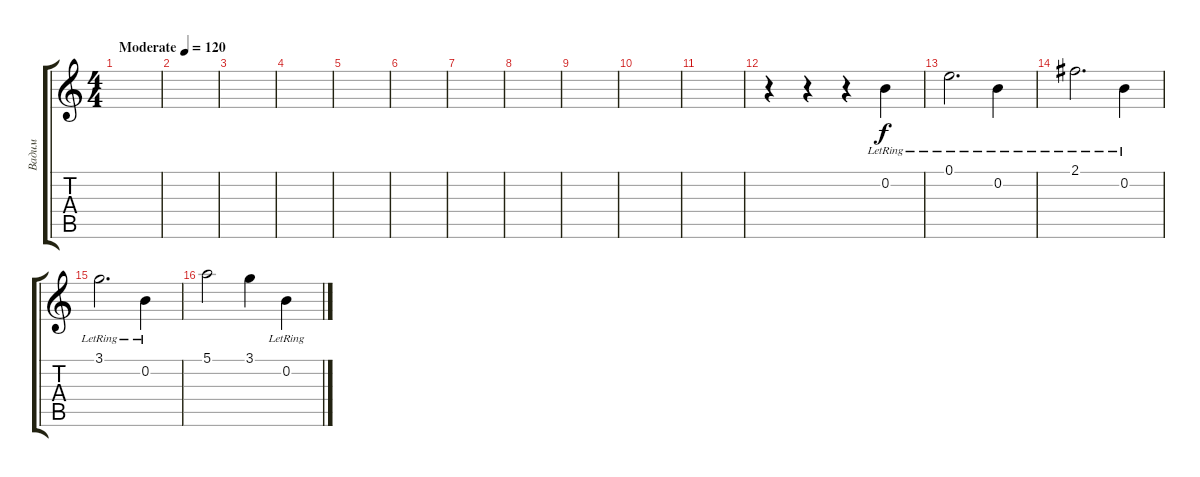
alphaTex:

\track ("Вадим" "Вадим") {instrument distortionguitar}
\staff {score tabs}
\tuning (E4 B3 G3 D3 A2 E2) {hide}
\ts (4 4)
\tempo (120 "Moderate")
\clef g2
\ks c
|
|
|
|
|
|
|
|
|
|
|
r.4 r.4 r.4 0.2{lr}.4 |
0.1{lr}.2{d} 0.2{lr}.4 |
2.1{lr}.2{d} 0.2{lr}.4 |
3.1{lr}.2{d} 0.2{lr}.4 |
5.1.2 3.1.4 0.2{lr}.4
